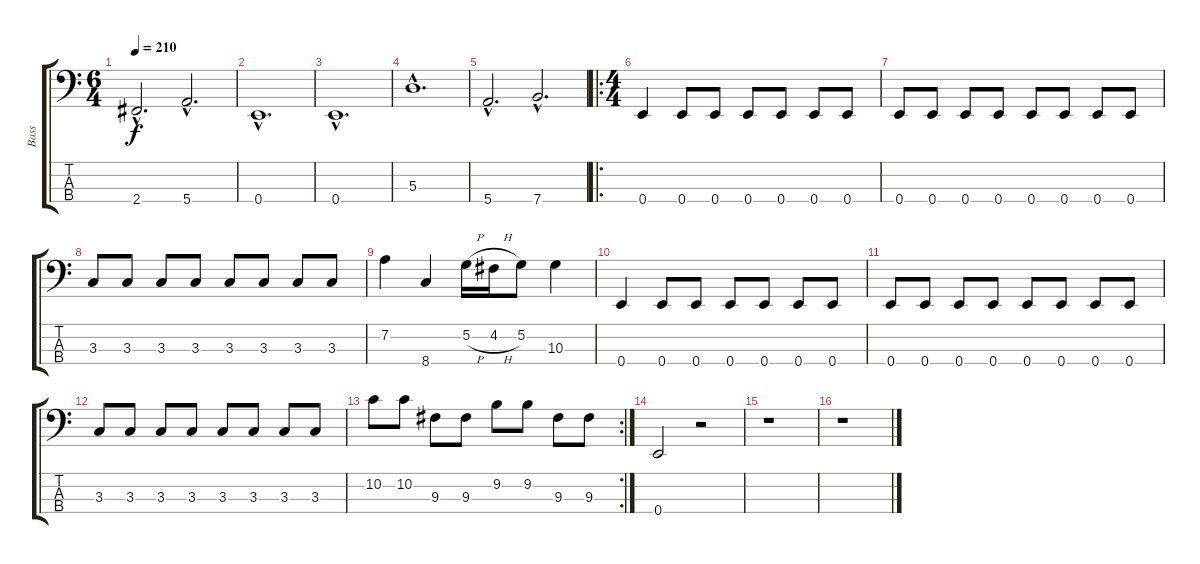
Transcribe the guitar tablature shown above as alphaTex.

\track ("Bass" "Bass") {instrument electricbassfinger}
\staff {score tabs}
\tuning (G2 D2 A1 E1) {hide}
\ts (6 4)
\tempo 210
\clef f4
\ks c
2.4{hac}.2{d dy f} 5.4{hac}.2{d} |
0.4{hac}.1{d} |
0.4{hac}.1{d} |
5.3{hac}.1{d} |
5.4{hac}.2{d} 7.4{hac}.2{d} |
\ro
\ts (4 4)
0.4.4 0.4.8 0.4.8 0.4.8 0.4.8 0.4.8 0.4.8 |
0.4.8 0.4.8 0.4.8 0.4.8 0.4.8 0.4.8 0.4.8 0.4.8 |
3.3.8 3.3.8 3.3.8 3.3.8 3.3.8 3.3.8 3.3.8 3.3.8 |
7.2.4 8.4.4 5.2{h}.16 4.2{h}.16 5.2.8 10.3.4 |
0.4.4 0.4.8 0.4.8 0.4.8 0.4.8 0.4.8 0.4.8 |
0.4.8 0.4.8 0.4.8 0.4.8 0.4.8 0.4.8 0.4.8 0.4.8 |
3.3.8 3.3.8 3.3.8 3.3.8 3.3.8 3.3.8 3.3.8 3.3.8 |
\rc 2
10.2.8 10.2.8 9.3.8 9.3.8 9.2.8 9.2.8 9.3.8 9.3.8 |
0.4.2 r.2 |
r.1 |
r.1
